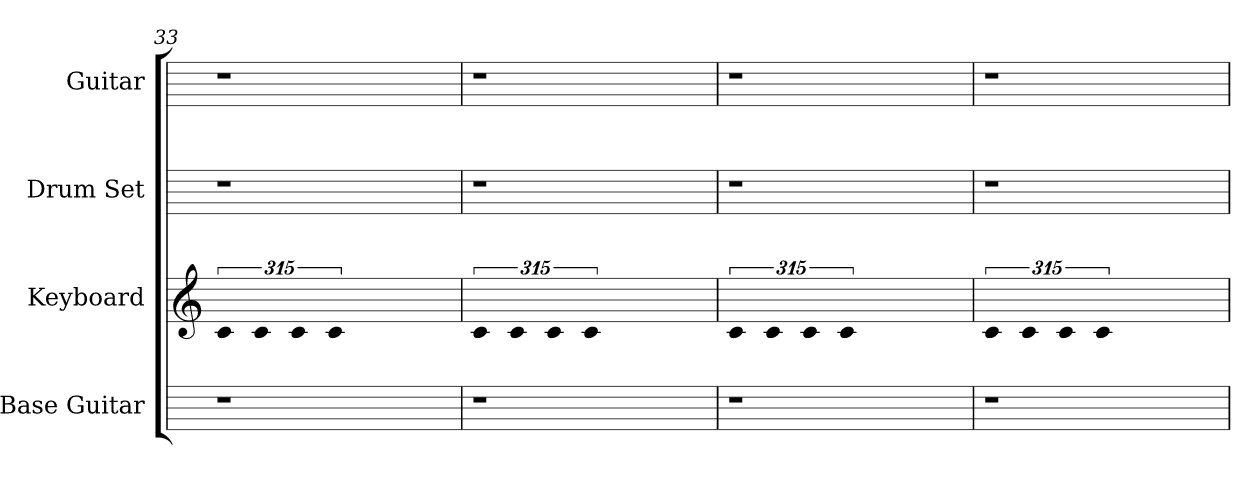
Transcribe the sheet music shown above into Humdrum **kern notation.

**kern	**kern	**kern	**kern
*part4	*part3	*part2	*part1
*staff4	*staff3	*staff2	*staff1
*I"Base Guitar	*I"Keyboard	*I"Drum Set	*I"Guitar
=33	=33	=33	=33
!	!LO:N:vis=4	!	!
1r	40320c	1r	1r
!	!LO:N:vis=4	!	!
.	40320c	.	.
!	!LO:N:vis=4	!	!
.	40320c	.	.
!	!LO:N:vis=4	!	!
.	40320c	.	.
.	10080%10079ryy	.	.
=34	=34	=34	=34
!	!LO:N:vis=4	!	!
1r	40320c	1r	1r
!	!LO:N:vis=4	!	!
.	40320c	.	.
!	!LO:N:vis=4	!	!
.	40320c	.	.
!	!LO:N:vis=4	!	!
.	40320c	.	.
.	10080%10079ryy	.	.
=35	=35	=35	=35
!	!LO:N:vis=4	!	!
1r	40320c	1r	1r
!	!LO:N:vis=4	!	!
.	40320c	.	.
!	!LO:N:vis=4	!	!
.	40320c	.	.
!	!LO:N:vis=4	!	!
.	40320c	.	.
.	10080%10079ryy	.	.
=36	=36	=36	=36
!	!LO:N:vis=4	!	!
1r	40320c	1r	1r
!	!LO:N:vis=4	!	!
.	40320c	.	.
!	!LO:N:vis=4	!	!
.	40320c	.	.
!	!LO:N:vis=4	!	!
.	40320c	.	.
.	10080%10079ryy	.	.
=	=	=	=
*-	*-	*-	*-
